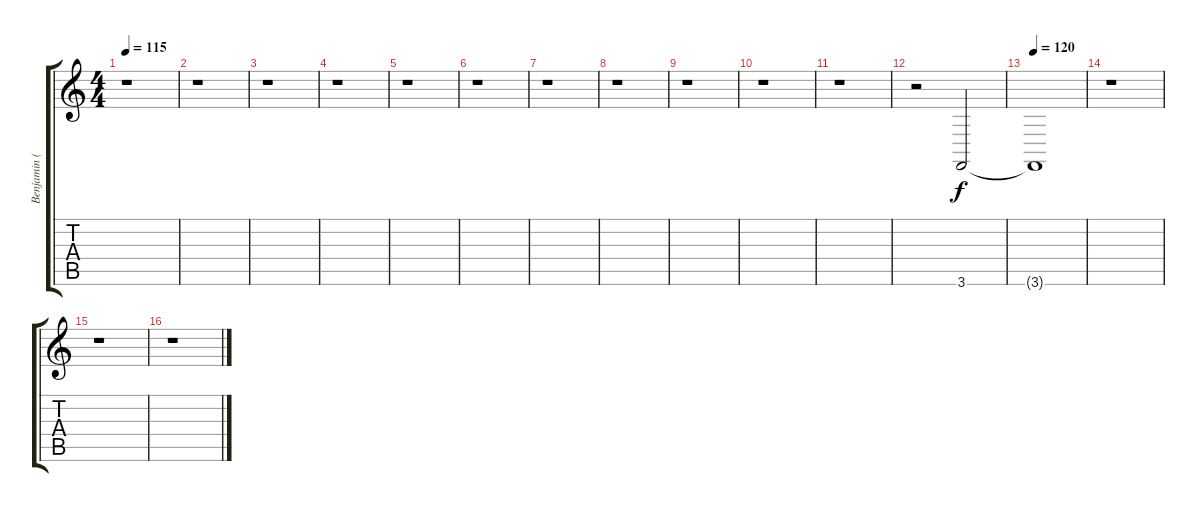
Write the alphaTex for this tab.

\track ("Benjamin (KeybPerc)" "Benjamin (") {instrument reversecymbal}
\staff {score tabs}
\tuning (D4 A3 F3 C3 G2 D2) {hide}
\ts (4 4)
\tempo 115
\clef g2
\ks c
r.1{dy f} |
r.1 |
r.1 |
r.1 |
r.1 |
r.1 |
r.1 |
r.1 |
r.1 |
r.1 |
r.1 |
r.2{volume 14 balance 16 instrument reversecymbal} 3.6.2 |
\tempo 120
3.6{t}.1{volume 0} |
r.1 |
r.1 |
r.1
